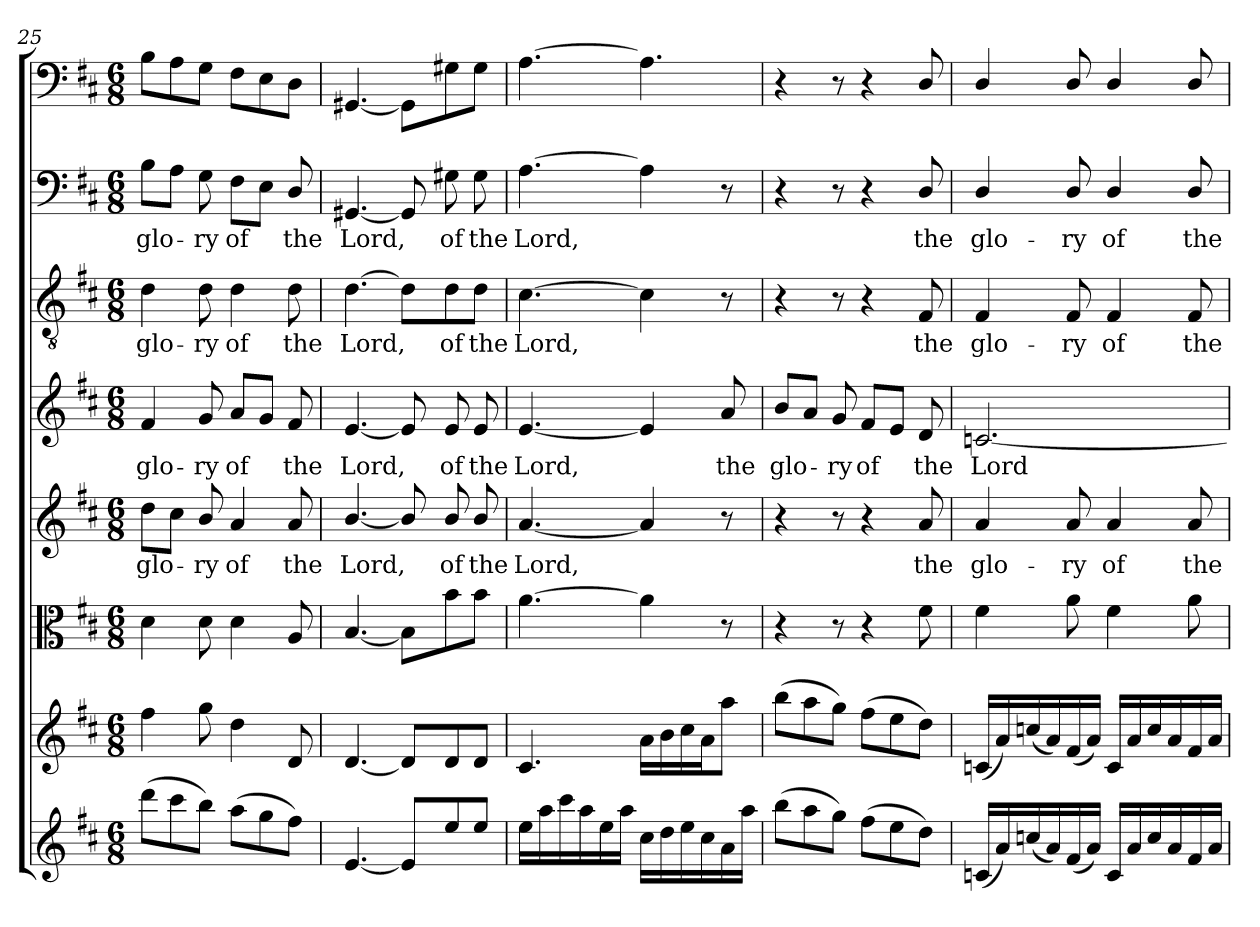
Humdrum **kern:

**kern	**kern	**kern	**kern	**text	**kern	**text	**kern	**text	**kern	**text	**kern
*part8	*part7	*part6	*part5	*part5	*part4	*part4	*part3	*part3	*part2	*part2	*part1
*staff8	*staff7	*staff6	*staff5	*staff5	*staff4	*staff4	*staff3	*staff3	*staff2	*staff2	*staff1
*clefG2	*clefG2	*clefC3	*clefG2	*	*clefG2	*	*clefGv2	*	*clefF4	*	*clefF4
*k[f#c#]	*k[f#c#]	*k[f#c#]	*k[f#c#]	*	*k[f#c#]	*	*k[f#c#]	*	*k[f#c#]	*	*k[f#c#]
*D:	*D:	*D:	*D:	*	*D:	*	*D:	*	*D:	*	*D:
*M6/8	*M6/8	*M6/8	*M6/8	*	*M6/8	*	*M6/8	*	*M6/8	*	*M6/8
=25	=25	=25	=25	=25	=25	=25	=25	=25	=25	=25	=25
(8ddd\L	4ff#\	4d\	8dd\L	glo-	4f#/	glo-	4d\	glo-	8B\L	glo-	8B\L
8ccc#\	.	.	8cc#\J	.	.	.	.	.	8A\J	.	8A\
8bb\J)	8gg\	8d\	8b/	-ry	8g/	-ry	8d\	-ry	8G\	-ry	8G\J
(8aa\L	4dd\	4d\	4a/	of	8a/L	of	4d\	of	8F#\L	of	8F#\L
8gg\	.	.	.	.	8g/J	.	.	.	8E\J	.	8E\
8ff#\J)	8d/	8A/	8a/	the	8f#/	the	8d\	the	8D/	the	8D\J
=26	=26	=26	=26	=26	=26	=26	=26	=26	=26	=26	=26
[4.e/	[4.d/	[4.B/	[4.b/	Lord,	[4.e/	Lord,	[4.d\	Lord,	[4.GG#X/	Lord,	[4.GG#X/
8e/L]	8d/L]	8B\L]	8b/]	.	8e/]	.	8d\L]	.	8GG#/]	.	8GG#/L]
8ee/	8d/	8b\	8b/	of	8e/	of	8d\	of	8G#X\	of	8G#X\
8ee/J	8d/J	8b\J	8b/	the	8e/	the	8d\J	the	8G#\	the	8G#\J
=27	=27	=27	=27	=27	=27	=27	=27	=27	=27	=27	=27
16ee\LL	4.c#/	[4.a\	[4.a/	Lord,	[4.e/	Lord,	[4.c#\	Lord,	[4.A\	Lord,	[4.A\
16aa\	.	.	.	.	.	.	.	.	.	.	.
16ccc#\	.	.	.	.	.	.	.	.	.	.	.
16aa\	.	.	.	.	.	.	.	.	.	.	.
16ee\	.	.	.	.	.	.	.	.	.	.	.
16aa\JJ	.	.	.	.	.	.	.	.	.	.	.
16cc#\LL	16a\LL	4a\]	4a/]	.	4e/]	.	4c#\]	.	4A\]	.	4.A\]
16dd\	16b\	.	.	.	.	.	.	.	.	.	.
16ee\	16cc#\	.	.	.	.	.	.	.	.	.	.
16cc#\	16a\J	.	.	.	.	.	.	.	.	.	.
16a\	8aa\J	8r	8r	.	8a/	the	8r	.	8r	.	.
16aa\JJ	.	.	.	.	.	.	.	.	.	.	.
=28	=28	=28	=28	=28	=28	=28	=28	=28	=28	=28	=28
(8bb\L	(8bb\L	4r	4r	.	8b/L	glo-	4r	.	4r	.	4r
8aa\	8aa\	.	.	.	8a/J	.	.	.	.	.	.
8gg\J)	8gg\J)	8r	8r	.	8g/	-ry	8r	.	8r	.	8r
(8ff#\L	(8ff#\L	4r	4r	.	8f#/L	of	4r	.	4r	.	4r
8ee\	8ee\	.	.	.	8e/J	.	.	.	.	.	.
8dd\J)	8dd\J)	8f#\	8a/	the	8d/	the	8F#/	the	8D/	the	8D/
=29	=29	=29	=29	=29	=29	=29	=29	=29	=29	=29	=29
(16cn/LL	(16cn/LL	4f#\	4a/	glo-	[2.cn/	Lord	4F#/	glo-	4D/	glo-	4D/
16a/)	16a/)	.	.	.	.	.	.	.	.	.	.
(16ccn/	(16ccn/	.	.	.	.	.	.	.	.	.	.
16a/)	16a/)	.	.	.	.	.	.	.	.	.	.
(16f#/	(16f#/	8a\	8a/	-ry	.	.	8F#/	-ry	8D/	-ry	8D/
16a/JJ)	16a/JJ)	.	.	.	.	.	.	.	.	.	.
16c/LL	16c/LL	4f#\	4a/	of	.	.	4F#/	of	4D/	of	4D/
16a/	16a/	.	.	.	.	.	.	.	.	.	.
16cc/	16cc/	.	.	.	.	.	.	.	.	.	.
16a/	16a/	.	.	.	.	.	.	.	.	.	.
16f#/	16f#/	8a\	8a/	the	.	.	8F#/	the	8D/	the	8D/
16a/JJ	16a/JJ	.	.	.	.	.	.	.	.	.	.
=	=	=	=	=	=	=	=	=	=	=	=
*-	*-	*-	*-	*-	*-	*-	*-	*-	*-	*-	*-
